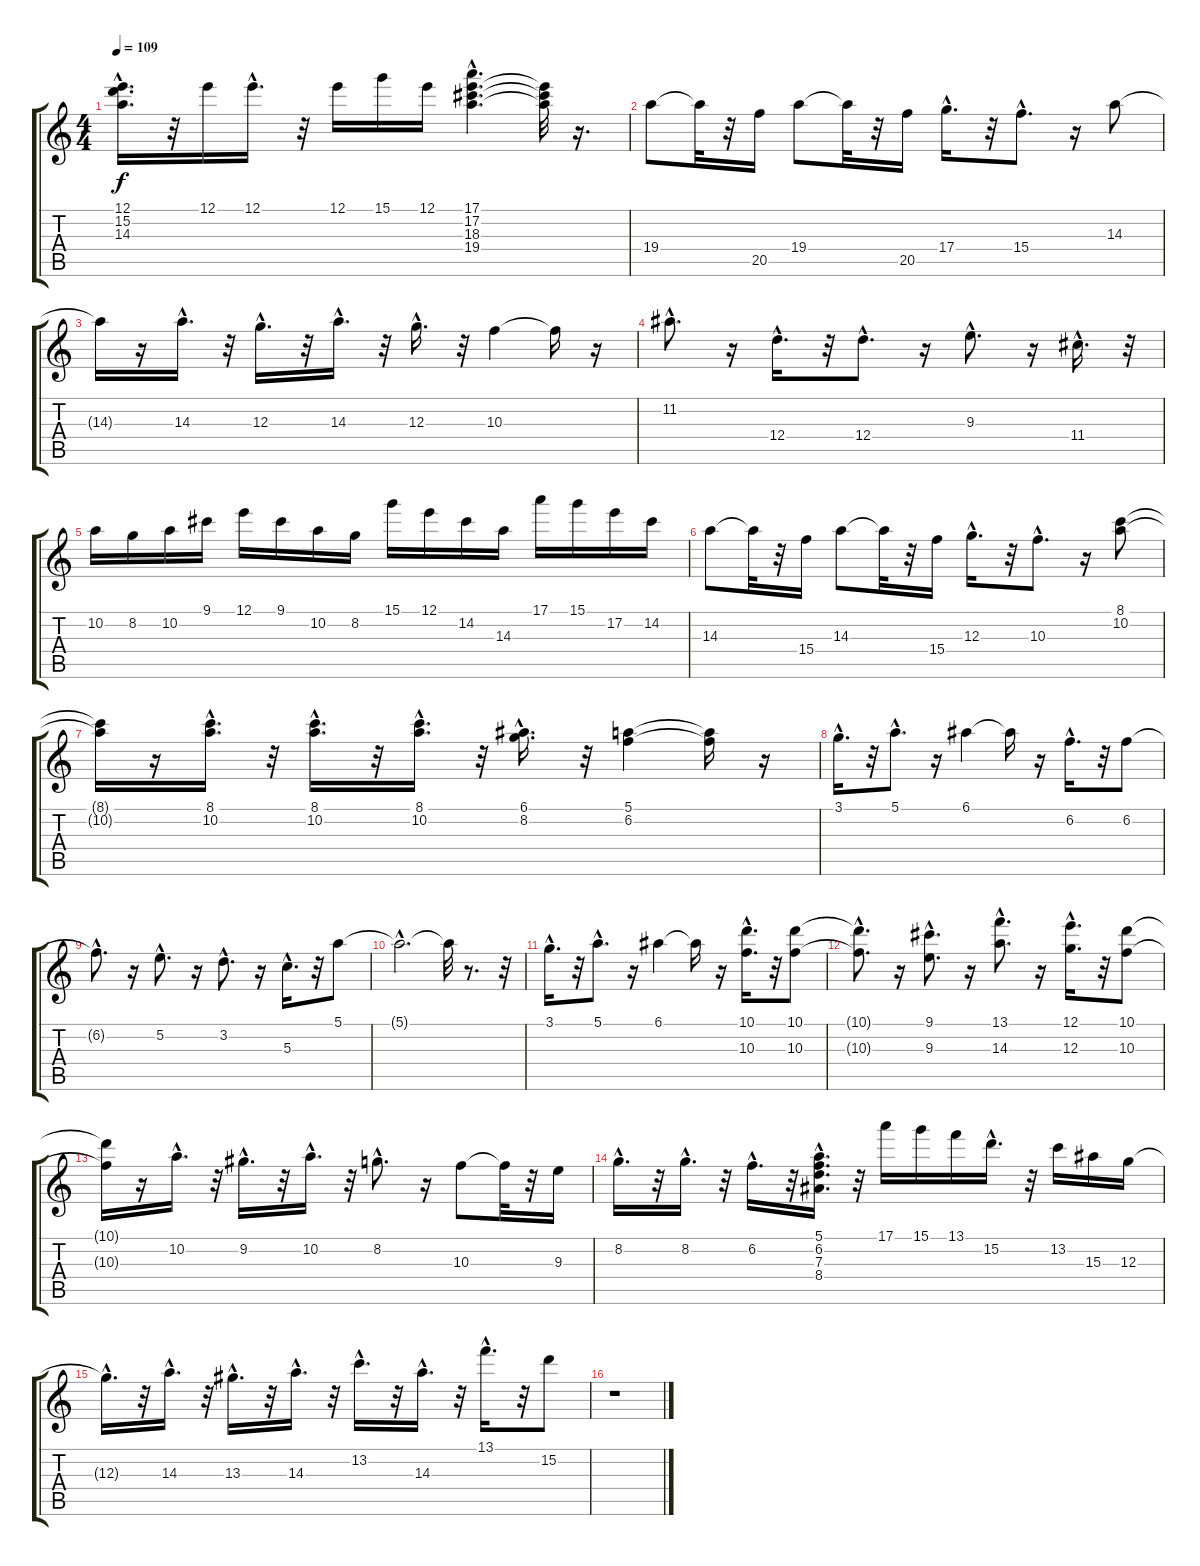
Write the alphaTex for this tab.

\track "" {instrument acousticguitarnylon}
\staff {score tabs}
\tuning (E4 B3 G3 D3 A2 E2) {hide}
\ts (4 4)
\tempo 109
\clef g2
\ks c
(12.1{hac} 15.2{hac} 14.3{hac}).16{d dy f} r.32 12.1.16 12.1{hac}.16{d} r.32 12.1.16 15.1.16 12.1.16 (17.1{hac} 17.2{hac} 18.3{hac} 19.4{hac}).4{d} (17.2{t} 18.3{t} 19.4{t}).32 r.16{d} |
19.4.8 19.4{t}.32 r.32 20.5.16 19.4.8 19.4{t}.32 r.32 20.5.16 17.4{hac}.16{d} r.32 15.4{hac}.8{d} r.16 14.3.8 |
14.3{t}.16 r.16 14.3{hac}.16{d} r.32 12.3{hac}.16{d} r.32 14.3{hac}.16{d} r.32 12.3{hac}.16{d} r.32 10.3.4 10.3{t}.16 r.16 |
11.2{hac}.8{d} r.16 12.4{hac}.16{d} r.32 12.4{hac}.8{d} r.16 9.3{hac}.8{d} r.16 11.4{hac}.16{d} r.32 |
10.2.16 8.2.16 10.2.16 9.1.16 12.1.16 9.1.16 10.2.16 8.2.16 15.1.16 12.1.16 14.2.16 14.3.16 17.1.16 15.1.16 17.2.16 14.2.16 |
14.3.8 14.3{t}.32 r.32 15.4.16 14.3.8 14.3{t}.32 r.32 15.4.16 12.3{hac}.16{d} r.32 10.3{hac}.8{d} r.16 (8.1 10.2).8 |
(8.1{t} 10.2{t}).16 r.16 (8.1{hac} 10.2{hac}).16{d} r.32 (8.1{hac} 10.2{hac}).16{d} r.32 (8.1{hac} 10.2{hac}).16{d} r.32 (6.1{hac} 8.2{hac}).16{d} r.32 (5.1 6.2).4 (5.1{t} 6.2{t}).16 r.16 |
3.1{hac}.16{d} r.32 5.1{hac}.8{d} r.16 6.1.4 6.1{t}.16 r.16 6.2{hac}.16{d} r.32 6.2.8 |
6.2{hac t}.8{d} r.16 5.2{hac}.8{d} r.16 3.2{hac}.8{d} r.16 5.3{hac}.16{d} r.32 5.1.8 |
5.1{hac t}.2{d} 5.1{t}.32 r.8{d} r.32 |
3.1{hac}.16{d} r.32 5.1{hac}.8{d} r.16 6.1.4 6.1{t}.16 r.16 (10.1{hac} 10.3{hac}).16{d} r.32 (10.1 10.3).8 |
(10.1{hac t} 10.3{hac t}).8{d} r.16 (9.1{hac} 9.3{hac}).8{d} r.16 (13.1{hac} 14.3{hac}).8{d} r.16 (12.1{hac} 12.3{hac}).16{d} r.32 (10.1 10.3).8 |
(10.1{t} 10.3{t}).16 r.16 10.2{hac}.16{d} r.32 9.2{hac}.16{d} r.32 10.2{hac}.16{d} r.32 8.2{hac}.8{d} r.16 10.3.8 10.3{t}.32 r.32 9.3.16 |
8.2{hac}.16{d} r.32 8.2{hac}.16{d} r.32 6.2{hac}.16{d} r.32 (5.1{hac} 6.2{hac} 7.3{hac} 8.4{hac}).16{d} r.32 17.1.16 15.1.16 13.1.16 15.2{hac}.16{d} r.32 13.2.16 15.3.16 12.3.16 |
12.3{hac t}.16{d} r.32 14.3{hac}.16{d} r.32 13.3{hac}.16{d} r.32 14.3{hac}.16{d} r.32 13.2{hac}.16{d} r.32 14.3{hac}.16{d} r.32 13.1{hac}.16{d} r.32 15.2.8 |
r.1
